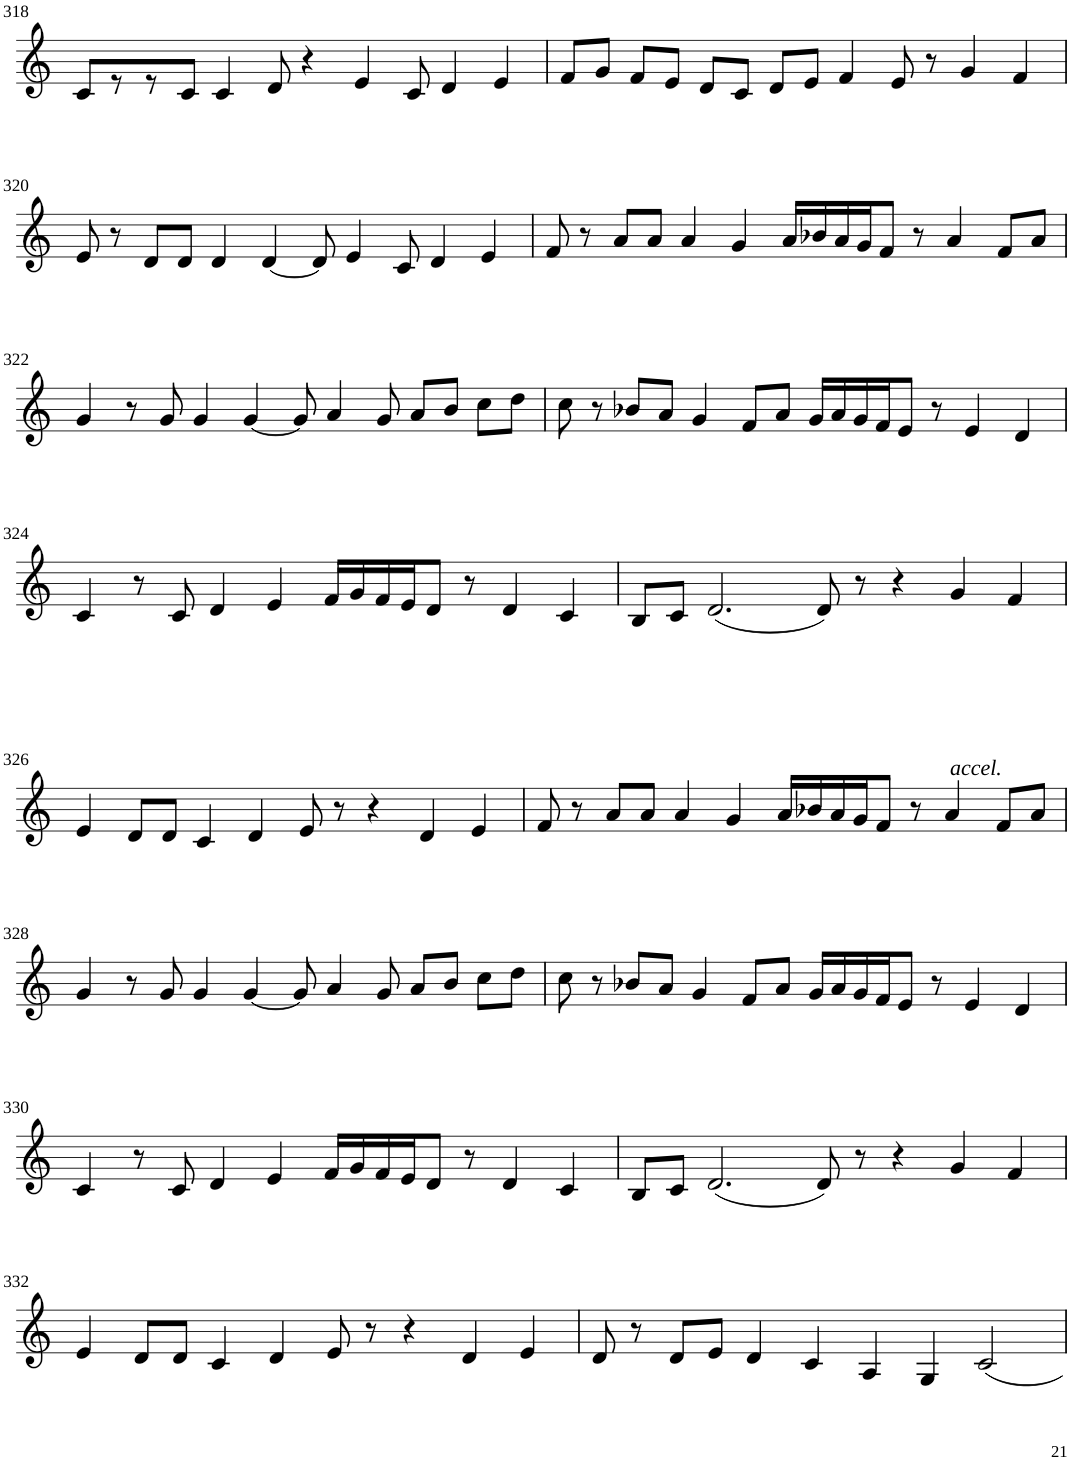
**kern
*part1
*staff1
*I"Violin
!!LO:PB:g=z
*clefG2
*k[]
*M8/4
=318
8c/L
8r
8r
8c/J
4c/
8d/
4r
4e/
8c/
4d/
4e/
=319
8f/L
8g/J
8f/L
8e/J
8d/L
8c/J
8d/L
8e/J
4f/
8e/
8r
4g/
4f/
!!LO:LB:g=z
=320
8e/
8r
8d/L
8d/J
4d/
[4d/
8d/]
4e/
8c/
4d/
4e/
=321
8f/
8r
8a/L
8a/J
4a/
4g/
16a/LL
16b-X/
16a/
16g/J
8f/J
8r
4a/
8f/L
8a/J
!!LO:LB:g=z
=322
4g/
8r
8g/
4g/
[4g/
8g/]
4a/
8g/
8a/L
8b/J
8cc\L
8dd\J
=323
8cc\
8r
8b-X/L
8a/J
4g/
8f/L
8a/J
16g/LL
16a/
16g/
16f/J
8e/J
8r
4e/
4d/
!!LO:LB:g=z
=324
4c/
8r
8c/
4d/
4e/
16f/LL
16g/
16f/
16e/J
8d/J
8r
4d/
4c/
=325
8B/L
8c/J
(2.d/
8d/)
8r
4r
!LO:TX:b:i:t=accel.
4g/
4f/
!!LO:LB:g=z
=326
4e/
8d/L
8d/J
4c/
4d/
8e/
8r
4r
4d/
4e/
=327
8f/
8r
8a/L
8a/J
4a/
4g/
16a/LL
16b-X/
16a/
16g/J
8f/J
8r
4a/
8f/L
8a/J
!!LO:LB:g=z
=328
4g/
8r
8g/
4g/
[4g/
8g/]
4a/
8g/
8a/L
8b/J
8cc\L
8dd\J
=329
8cc\
8r
8b-X/L
8a/J
4g/
8f/L
8a/J
16g/LL
16a/
16g/
16f/J
8e/J
8r
4e/
4d/
!!LO:LB:g=z
=330
4c/
8r
8c/
4d/
4e/
16f/LL
16g/
16f/
16e/J
8d/J
8r
4d/
4c/
=331
8B/L
8c/J
(2.d/
8d/)
8r
4r
4g/
4f/
!!LO:LB:g=z
=332
4e/
8d/L
8d/J
4c/
4d/
8e/
8r
4r
4d/
4e/
=333
8d/
8r
8d/L
8e/J
4d/
4c/
4A/
4G/
2c/
=
*-
